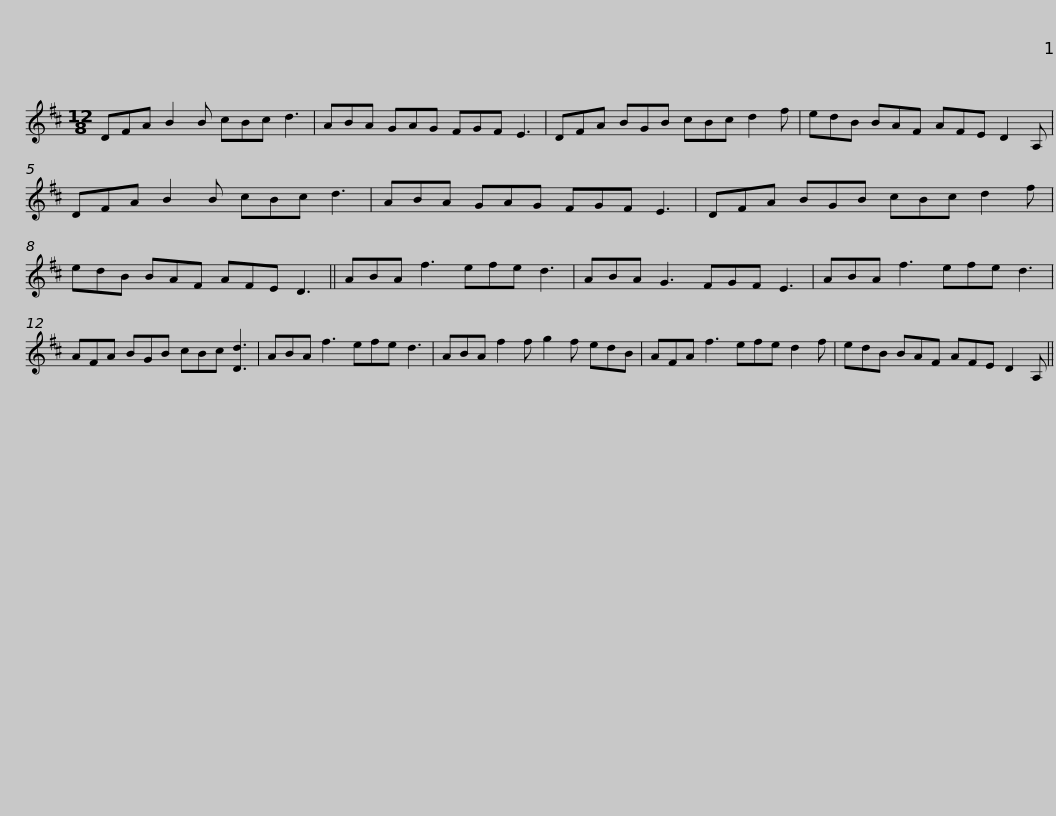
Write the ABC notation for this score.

X:1
L:1/8
M:12/8
I:linebreak $
K:D
V:1 treble
V:1
 DFA B2 B cBc d3 | ABA GAG FGF E3 | DFA BGB cBc d2 f | edB BAF AFE D2 A, |$ DFA B2 B cBc d3 | %5
 ABA GAG FGF E3 | DFA BGB cBc d2 f | edB BAF AFE D3 ||$ ABA f3 efe d3 | ABA G3 FGF E3 | %10
 ABA f3 efe d3 | AFA BGB cBc [Dd]3 |$ ABA f3 efe d3 | ABA f2 f g2 f edB | AFA f3 efe d2 f | %15
 edB BAF AFE D2 A, || %16
